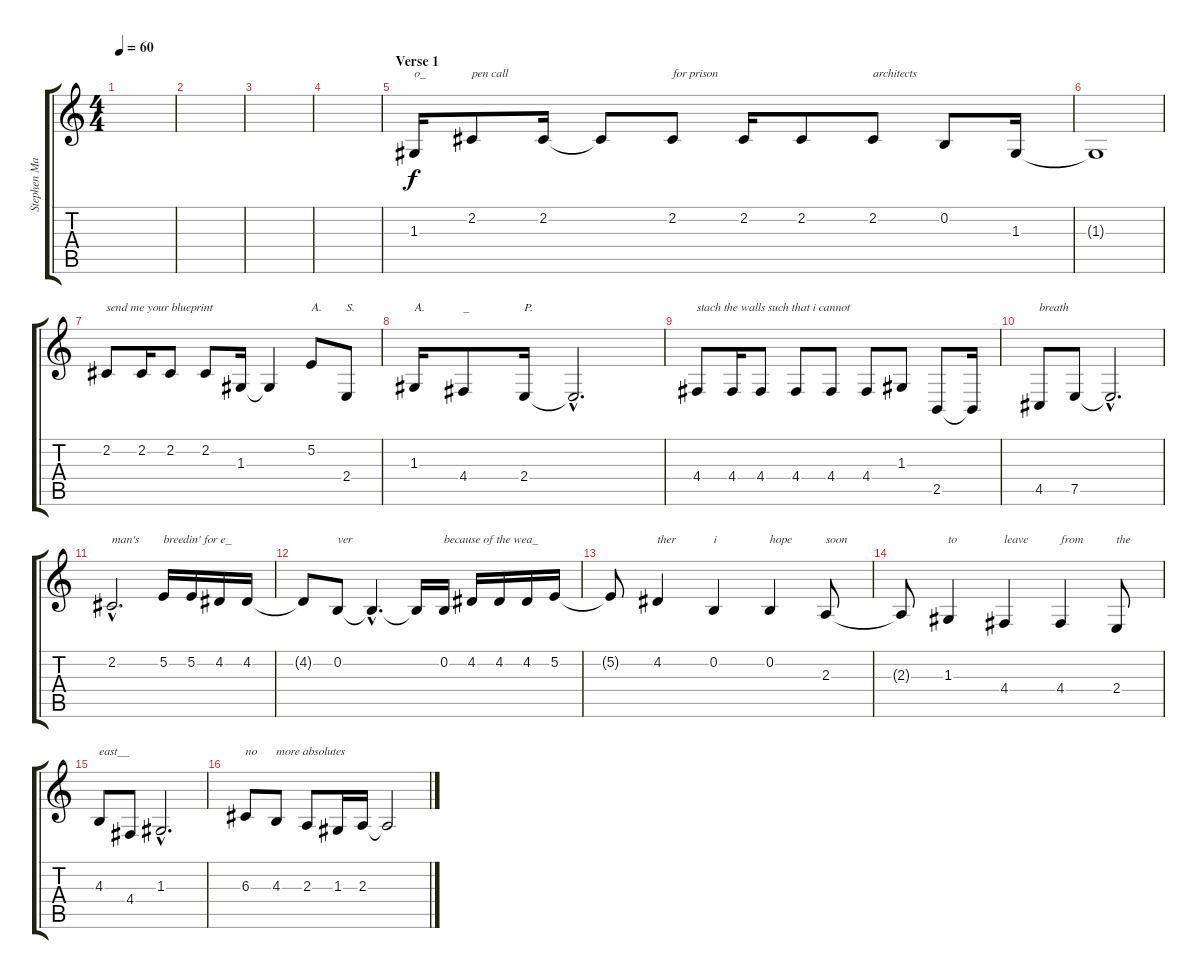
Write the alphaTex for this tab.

\track ("Stephen Malkmus" "Stephen Ma") {instrument clavinet}
\staff {score tabs}
\tuning (E4 B3 G3 D3 A2 E2) {hide}
\ts (4 4)
\tempo 60
\clef g2
\ks c
|
|
|
|
\section ("" "Verse 1")
1.3.16{txt "o_"} 2.2.8{txt "pen call"} 2.2.16 2.2{t}.8 2.2.8{txt "for prison"} 2.2.16 2.2.8 2.2.8{txt "architects"} 0.2.8 1.3.16 |
1.3{t}.1 |
2.2.8{txt "send me your blueprint "} 2.2.16 2.2.8 2.2.8 1.3.16 1.3{t}.4 5.2.8{txt "A."} 2.4.8{txt "S."} |
1.3.16{txt "A."} 4.4.8{txt "_"} 2.4.16{txt "P."} 2.4{hac t}.2{d} |
4.4.8{txt "stach the walls such that i cannot"} 4.4.16 4.4.8 4.4.8 4.4.8 4.4.8 1.3.8 2.5.8 2.5{t}.16 |
4.5.8{txt "breath"} 7.5.8 7.5{hac t}.2{d} |
2.2{hac}.2{d txt "man's"} 5.2.16{txt "breedin' for e_"} 5.2.16 4.2.16 4.2.16 |
4.2{t}.8 0.2.8{txt "ver"} 0.2{hac t}.4{d} 0.2{t}.16 0.2.16{txt "because of the wea_"} 4.2.16 4.2.16 4.2.16 5.2.16 |
5.2{t}.8 4.2.4{txt "ther"} 0.2.4{txt "i"} 0.2.4{txt "hope "} 2.3.8{txt "soon"} |
2.3{t}.8 1.3.4{txt "to"} 4.4.4{txt "leave"} 4.4.4{txt "from"} 2.4.8{txt "the"} |
4.3.8{txt "east__"} 4.4.8 1.3{hac}.2{d} |
6.3.8{txt "no"} 4.3.8{txt "more absolutes"} 2.3.8 1.3.16 2.3.16 2.3{t}.2
